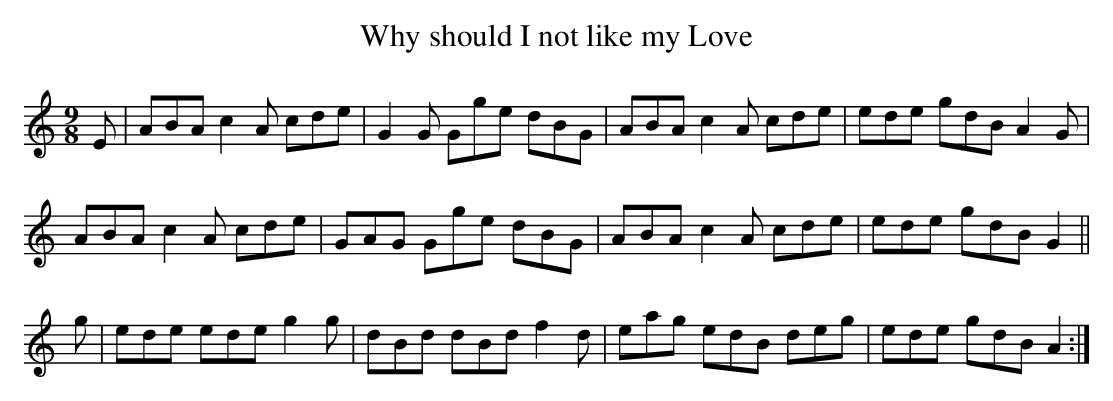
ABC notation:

X:1
T:Why should I not like my Love
M:9/8
K:Am
E|\
ABA c2A cde| G2G Gge dBG| ABA c2A cde| ede gdB A2G|
ABA c2A cde| GAG Gge dBG| ABA c2A cde| ede gdB G2||
g|\
ede ede g2g| dBd dBd f2d| eag edB deg| ede gdB A2:|
